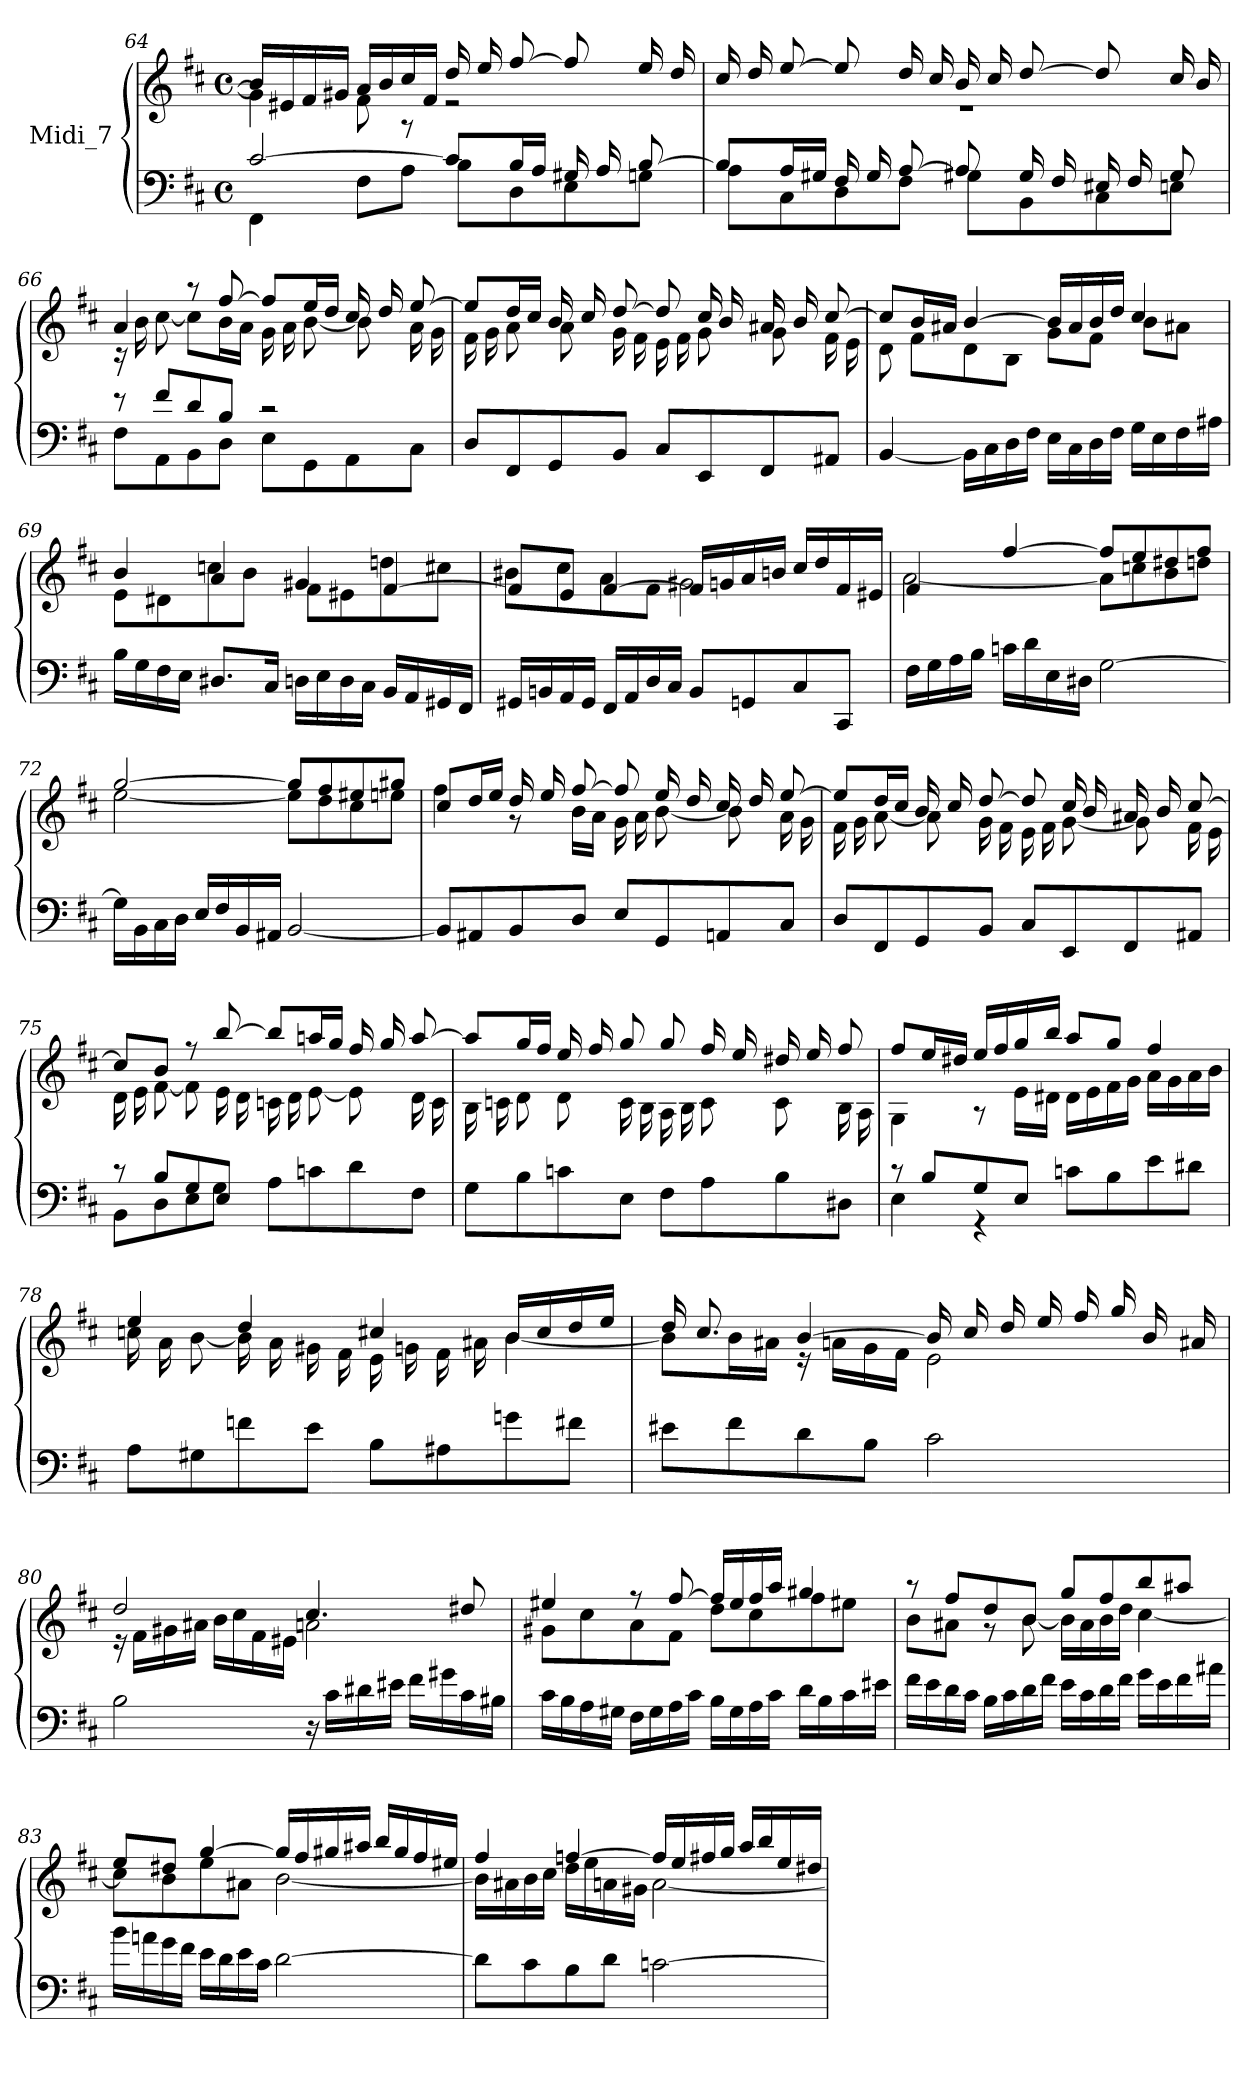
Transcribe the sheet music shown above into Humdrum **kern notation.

**kern	**kern
*part1	*part1
*staff2	*staff1
*I"Midi_7	*
*clefF4	*clefG2
*k[f#c#]	*k[f#c#]
*D:	*D:
*M4/4	*M4/4
*met(c)	*met(c)
=64	=64
*^	*^
[2c#/	4FF#\	16bLL]	4g#\]
.	.	16e#X	.
.	.	16f#	.
.	.	16g#XJJ	.
.	8F#\L	16a/LL	8f#\
.	.	16b/	.
.	8A\J	16cc#/	8r
.	.	16f#/JJ	.
8c#L]	8B\L	16dd/LL	2r
.	.	16ee/	.
16BL	8D\	[8ff#/J	.
16AJJ	.	.	.
16G#XLL	8E\	8ff#L]	.
16A	.	.	.
[8BJ	8G\J	16eeL	.
.	.	16ddJJ	.
!!LO:LB:g=z	!!
=65	=65	=65	=65
8BL]	8A\L	16cc#LL	1r
.	.	16dd	.
16AL	8C#\	[8eeJ	.
16G#XJJ	.	.	.
16F#LL	8D\	8ee/L]	.
16G#	.	.	.
[8AJ	8F#\J	16dd/L	.
.	.	16cc#/JJ	.
8AL]	8G#X\L	16bLL	.
.	.	16cc#	.
16G#L	8BB\	[8ddJ	.
16F#JJ	.	.	.
16E#XLL	8C#\	8ddL]	.
16F#	.	.	.
8G#J	8E\J	16cc#L	.
.	.	16bJJ	.
=66	=66	=66	=66
8r	8F#\L	4a/	16r
.	.	.	16b
8f#L	8AA\	.	[8cc#\
8d	8BB\	8r	8cc#L]
8BJ	8D\J	[8ff#/	16bL
.	.	.	16aJJ
2r	8E\L	8ff#L]	16gLL
.	.	.	16a
.	8GG\	16eeL	[8bJ
.	.	16ddJJ	.
.	8AA\	16cc#LL	8b\L]
.	.	16dd	.
.	8C#\J	[8eeJ	16a\L
.	.	.	16g\JJ
*v	*v	*	*
!!LO:LB:g=z	!!
=67	=67	=67
8DL	8eeL]	16f#\LL
.	.	16g\
8FF#	16ddL	8a\J
.	16cc#JJ	.
8GG	16b/LL	8a\L
.	16cc#/	.
8BBJ	[8dd/J	16g\L
.	.	16f#\JJ
8C#L	8ddL]	16eLL
.	.	16f#
8EE	16cc#L	8gJ
.	16bJJ	.
8FF#	16a#XLL	8g\L
.	16b	.
8AA#XJ	[8cc#J	16f#\L
.	.	16e\JJ
=68	=68	=68
[4BB	8cc#/L]	8d\
.	16b/L	8f#L
.	16a#X/JJ	.
16BBLL]	[4b/	8d
16C#	.	.
16D	.	8BJ
16F#JJ	.	.
16ELL	16bLL]	8g\L
16C#	16a#/	.
16D	16b/	8f#\J
16F#JJ	16dd/JJ	.
16GLL	4cc#/	8b\L
16E	.	.
16F#	.	8a#X\J
16A#XJJ	.	.
!!LO:LB:g=z	!!
=69	=69	=69
16BLL	4b/	8eL
16G	.	.
16F#	.	8d#X
16EJJ	.	.
8.D#XL	4a/	8ccn
.	.	8bJ
16C#J	.	.
16DnLL	4g#X/	8f#\L
16E	.	.
16D	.	8e#X
16C#JJ	.	.
16BBLL	[4f#/	8ddn
16AA	.	.
16GG#X	.	8cc#XJ
16FF#JJ	.	.
=70	=70	=70
16GG#X/LL	8f#L]	8b#XL
16BBn/	.	.
16AA/	8eJ	8cc#\
16GG#/JJ	.	.
16FF#/LL	[4f#/	8a\
16AA/	.	.
16D/	.	8f#\J
16C#/JJ	.	.
8BB/L	16f#LL]	2g#X\
.	16g	.
8GGn/	16a	.
.	16bJJ	.
8C#/	16cc#LL	.
.	16dd	.
8CC#/J	16f#	.
.	16e#XJJ	.
!!LO:LB:g=z	!!
=71	=71	=71
16F#LL	4f#/	[2a\
16G	.	.
16A	.	.
16BJJ	.	.
16cnLL	[4ff#/	.
16d	.	.
16E	.	.
16D#XJJ	.	.
[2G	8ff#L]	8a\L]
.	8ee	8ccn\
.	8dd#X	8b\
.	8ff#J	8dd\J
=72	=72	=72
16GLL]	[2gg/	[2ee\
16BB	.	.
16C#	.	.
16DJJ	.	.
16ELL	.	.
16F#	.	.
16BB	.	.
16AA#XJJ	.	.
[2BB	8gg/L]	8eeL]
.	8ff#	8dd\
.	8ee#X	8cc#\
.	8gg#XJ	8ee\J
!!LO:LB:g=z	!!
=73	=73	=73
8BBL]	8cc#L	4ff#\
8AA#X/	16ddL	.
.	16eeJJ	.
8BB/	16ddLL	8r
.	16ee	.
8D/J	[8ff#J	16bLL
.	.	16aJJ
8E/L	8ff#L]	16gLL
.	.	16a
8GG/	16eeL	[8bJ
.	16ddJJ	.
8AAn/	16cc#LL	8bL]
.	16dd	.
8C#/J	[8eeJ	16aL
.	.	16gJJ
=74	=74	=74
8D/L	8ee/L]	16f#LL
.	.	16g
8FF#/	16dd/L	[8aJ
.	16cc#/JJ	.
8GG/	16b/LL	8aL]
.	16cc#/	.
8BB/J	[8dd/J	16g\L
.	.	16f#\JJ
8C#/L	8ddL]	16eLL
.	.	16f#\
8EE/	16cc#L	[8g\J
.	16bJJ	.
8FF#/	16a#XLL	8gL]
.	16b	.
8AA#X/J	[8cc#J	16f#L
.	.	16eJJ
!!LO:LB:g=z	!!
=75	=75	=75
*^	*	*
8r	8BBL	8cc#L]	16d\LL
.	.	.	16e\
8BL	8D\	8b/J	[8f#\J
8G/	8E\	8r	8f#\L]
8E/J	8G\J	[8bb/	16e\L
.	.	.	16d\JJ
2ryy	8AL	8bb/L]	16cn\LL
.	.	.	16d\
.	8cn\	16aan/L	[8e\J
.	.	16gg/JJ	.
.	8d\	16ff#/LL	8e\L]
.	.	16gg/	.
.	8F#\J	[8aa/J	16d\L
.	.	.	16c\JJ
=76	=76	=76	=76
1ryy	8G\L	8aaL]	16BLL
.	.	.	16cn\
.	8B\	16gg/L	8d\J
.	.	16ff#/JJ	.
.	8cn\	16eeLL	8dL
.	.	16ff#/	.
.	8E\J	8gg/J	16c\L
.	.	.	16B\JJ
.	8F#L	8gg/L	16A\LL
.	.	.	16B\
.	8A\	16ff#/L	8c\J
.	.	16ee/JJ	.
.	8B\	16dd#X/LL	8cL
.	.	16ee/	.
.	8D#X\J	8ff#/J	16B\L
.	.	.	16A\JJ
!!LO:LB:g=z	!!
=77	=77	=77	=77
8r	4E\	8ff#L	4G\
8BL	.	16eeL	.
.	.	16dd#XJJ	.
8G	4r	16ee/LL	8r
.	.	16ff#/	.
8EJ	.	16gg/	16eLL
.	.	16bb/JJ	16d#XJJ
8cn\L	2ryy	8aaL	16d#LL
.	.	.	16e
8B\	.	8ggJ	16f#
.	.	.	16gJJ
8e\	.	4ff#/	16aLL
.	.	.	16g
8d#X\J	.	.	16a
.	.	.	16bJJ
=78	=78	=78	=78
1ryy	8A\L	4ee/	16ccn\LL
.	.	.	16a\
.	8G#X\	.	[8b\J
.	8fn\	4dd/	16b\LL]
.	.	.	16a\
.	8e\J	.	16g#X\
.	.	.	16f#\JJ
.	8BL	4cc#/	16e\LL
.	.	.	16gn\
.	8A#X\	.	16f#\
.	.	.	16a#X\JJ
.	8gn\	16bLL	[4b\
.	.	16cc#	.
.	8f#X\J	16dd	.
.	.	16eeJJ	.
*v	*v	*	*
!!LO:LB:g=z	!!
=79	=79	=79
8e#XL	16ddLL	8b\L]
.	8.cc#/J	.
8f#	.	16b\L
.	.	16a#X\JJ
8d	[4b/	16r
.	.	16an\LL
8BJ	.	16g\
.	.	16f#\JJ
2c#	16bLL]	2e\
.	16cc#	.
.	16dd	.
.	16eeJJ	.
.	16ff#/LL	.
.	16gg/	.
.	16b/	.
.	16a#X/JJ	.
=80	=80	=80
2B	2dd/	16r
.	.	16f#\LL
.	.	16g#X\
.	.	16a#X\JJ
.	.	16bLL
.	.	16cc#\
.	.	16f#\
.	.	16e#X\JJ
16r	4.cc#/	2an\
16c#LL	.	.
16d#X	.	.
16e#XJJ	.	.
16f#LL	.	.
16g#X	.	.
16c#	8dd#X/	.
16B#XJJ	.	.
!!LO:LB:g=z	!!
=81	=81	=81
16c#LL	4ee#X/	8g#XL
16B	.	.
16A	.	8cc#\
16G#XJJ	.	.
16F#LL	8r	8a\
16G#	.	.
16A	[8ff#/	8f#\J
16c#JJ	.	.
16BLL	16ff#/LL]	8ddL
16G#	16ee#/	.
16A	16ff#/	8cc#\
16c#JJ	16aa/JJ	.
16dLL	4gg#X/	8ff#\
16B	.	.
16c#	.	8ee#X\J
16e#XJJ	.	.
=82	=82	=82
16f#LL	8r	8bL
16e	.	.
16d	8ff#/L	8a#X\J
16c#JJ	.	.
16BLL	8dd/	8r
16c#	.	.
16d	8b/J	[8b\
16f#JJ	.	.
16eLL	8gg/L	16b\LL]
16c#	.	16a#\
16d	8ff#/	16b\
16f#JJ	.	16dd\JJ
16gLL	8bb/	[4cc#\
16e	.	.
16f#	8aa#X/J	.
16a#XJJ	.	.
!!LO:LB:g=z	!!
=83	=83	=83
16bLL	8ee/L	8cc#\L]
16an	.	.
16g	8dd#X/J	8b\
16f#JJ	.	.
16eLL	[4gg/	8ee\
16d	.	.
16e	.	8a#X\J
16c#JJ	.	.
[2d	16gg/LL]	[2b\
.	16ff#/	.
.	16gg#X/	.
.	16aa#X/JJ	.
.	16bb/LL	.
.	16gg#/	.
.	16ff#/	.
.	16ee#X/JJ	.
=84	=84	=84
8dL]	4ff#/	16b\LL]
.	.	16a#X\
8c#	.	16b\
.	.	16cc#\JJ
8B	[4ffn/	16dd\LL
.	.	16ee\
8dJ	.	16an\
.	.	16g#X\JJ
[2cn	16ffLL]	[2a\
.	16ee/	.
.	16ff#X/	.
.	16gg/JJ	.
.	16aa/LL	.
.	16bb/	.
.	16ee/	.
.	16dd#X/JJ	.
*	*v	*v
=	=
*-	*-
